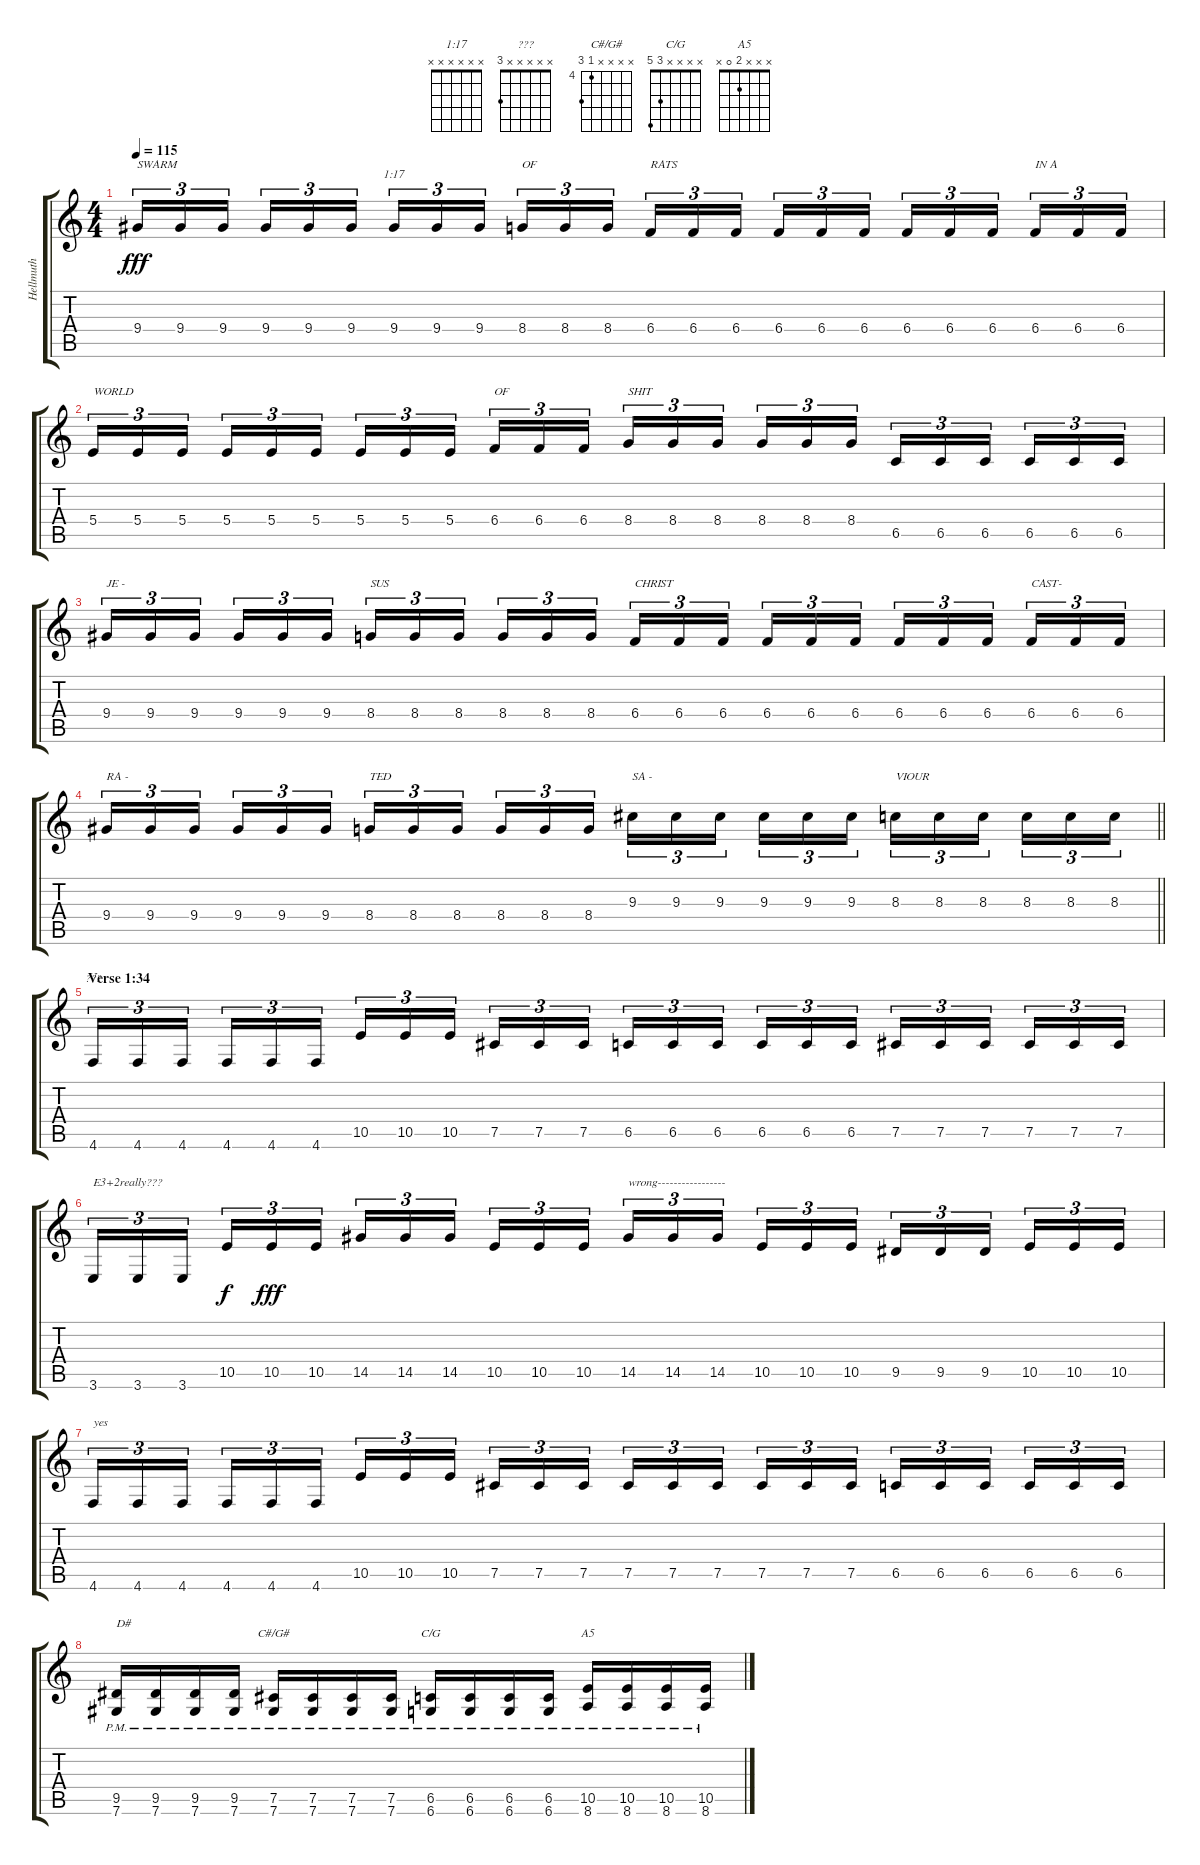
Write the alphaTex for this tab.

\track ("Hellmuth" "Hellmuth") {instrument overdrivenguitar}
\staff {score tabs}
\tuning (Db4 Ab3 E3 B2 Gb2 Db2) {hide}
\chord ("1:17" x x x x x x)
\chord ("???" x x x x x 3)
\chord ("C#/G#" x x x x 4 6) {firstfret 4}
\chord ("C/G" x x x x 3 5)
\chord ("A5" x x x 2 0 x)
\ts (4 4)
\tempo 115
\clef g2
\ks c
9.4.16{tu (3 2) txt "SWARM" dy fff} 9.4.16{tu (3 2)} 9.4.16{tu (3 2) beam splitsecondary} 9.4.16{tu (3 2)} 9.4.16{tu (3 2)} 9.4.16{tu (3 2)} 9.4.16{tu (3 2) ch "1:17"} 9.4.16{tu (3 2)} 9.4.16{tu (3 2) beam splitsecondary} 8.4.16{tu (3 2) txt "OF"} 8.4.16{tu (3 2)} 8.4.16{tu (3 2)} 6.4.16{tu (3 2) txt "RATS"} 6.4.16{tu (3 2)} 6.4.16{tu (3 2) beam splitsecondary} 6.4.16{tu (3 2)} 6.4.16{tu (3 2)} 6.4.16{tu (3 2)} 6.4.16{tu (3 2)} 6.4.16{tu (3 2)} 6.4.16{tu (3 2) beam splitsecondary} 6.4.16{tu (3 2) txt "IN A"} 6.4.16{tu (3 2)} 6.4.16{tu (3 2)} |
5.4.16{tu (3 2) txt "WORLD"} 5.4.16{tu (3 2)} 5.4.16{tu (3 2) beam splitsecondary} 5.4.16{tu (3 2)} 5.4.16{tu (3 2)} 5.4.16{tu (3 2)} 5.4.16{tu (3 2)} 5.4.16{tu (3 2)} 5.4.16{tu (3 2) beam splitsecondary} 6.4.16{tu (3 2) txt "OF"} 6.4.16{tu (3 2)} 6.4.16{tu (3 2)} 8.4.16{tu (3 2) txt "SHIT"} 8.4.16{tu (3 2)} 8.4.16{tu (3 2) beam splitsecondary} 8.4.16{tu (3 2)} 8.4.16{tu (3 2)} 8.4.16{tu (3 2)} 6.5.16{tu (3 2)} 6.5.16{tu (3 2)} 6.5.16{tu (3 2) beam splitsecondary} 6.5.16{tu (3 2)} 6.5.16{tu (3 2)} 6.5.16{tu (3 2)} |
9.4.16{tu (3 2) txt "JE -"} 9.4.16{tu (3 2)} 9.4.16{tu (3 2) beam splitsecondary} 9.4.16{tu (3 2)} 9.4.16{tu (3 2)} 9.4.16{tu (3 2)} 8.4.16{tu (3 2) txt "SUS"} 8.4.16{tu (3 2)} 8.4.16{tu (3 2) beam splitsecondary} 8.4.16{tu (3 2)} 8.4.16{tu (3 2)} 8.4.16{tu (3 2)} 6.4.16{tu (3 2) txt "CHRIST"} 6.4.16{tu (3 2)} 6.4.16{tu (3 2) beam splitsecondary} 6.4.16{tu (3 2)} 6.4.16{tu (3 2)} 6.4.16{tu (3 2)} 6.4.16{tu (3 2)} 6.4.16{tu (3 2)} 6.4.16{tu (3 2) beam splitsecondary} 6.4.16{tu (3 2) txt "CAST-"} 6.4.16{tu (3 2)} 6.4.16{tu (3 2)} |
\barLineRight lightlight
9.4.16{tu (3 2) txt "RA -"} 9.4.16{tu (3 2)} 9.4.16{tu (3 2) beam splitsecondary} 9.4.16{tu (3 2)} 9.4.16{tu (3 2)} 9.4.16{tu (3 2)} 8.4.16{tu (3 2) txt "TED"} 8.4.16{tu (3 2)} 8.4.16{tu (3 2) beam splitsecondary} 8.4.16{tu (3 2)} 8.4.16{tu (3 2)} 8.4.16{tu (3 2)} 9.3.16{tu (3 2) txt "SA - "} 9.3.16{tu (3 2)} 9.3.16{tu (3 2) beam splitsecondary} 9.3.16{tu (3 2)} 9.3.16{tu (3 2)} 9.3.16{tu (3 2)} 8.3.16{tu (3 2) txt "VIOUR"} 8.3.16{tu (3 2)} 8.3.16{tu (3 2) beam splitsecondary} 8.3.16{tu (3 2)} 8.3.16{tu (3 2)} 8.3.16{tu (3 2)} |
\section ("" "Verse 1:34")
4.6.16{tu (3 2) ch "???"} 4.6.16{tu (3 2)} 4.6.16{tu (3 2) beam splitsecondary} 4.6.16{tu (3 2)} 4.6.16{tu (3 2)} 4.6.16{tu (3 2)} 10.5.16{tu (3 2)} 10.5.16{tu (3 2)} 10.5.16{tu (3 2) beam splitsecondary} 7.5.16{tu (3 2)} 7.5.16{tu (3 2)} 7.5.16{tu (3 2)} 6.5.16{tu (3 2)} 6.5.16{tu (3 2)} 6.5.16{tu (3 2) beam splitsecondary} 6.5.16{tu (3 2)} 6.5.16{tu (3 2)} 6.5.16{tu (3 2)} 7.5.16{tu (3 2)} 7.5.16{tu (3 2)} 7.5.16{tu (3 2) beam splitsecondary} 7.5.16{tu (3 2)} 7.5.16{tu (3 2)} 7.5.16{tu (3 2)} |
3.6.16{tu (3 2) txt "E3+2really???"} 3.6.16{tu (3 2)} 3.6.16{tu (3 2) beam splitsecondary} 10.5.16{tu (3 2) dy f} 10.5.16{tu (3 2) dy fff} 10.5.16{tu (3 2)} 14.5.16{tu (3 2)} 14.5.16{tu (3 2)} 14.5.16{tu (3 2) beam splitsecondary} 10.5.16{tu (3 2)} 10.5.16{tu (3 2)} 10.5.16{tu (3 2)} 14.5.16{tu (3 2) txt "wrong-----------------"} 14.5.16{tu (3 2)} 14.5.16{tu (3 2) beam splitsecondary} 10.5.16{tu (3 2)} 10.5.16{tu (3 2)} 10.5.16{tu (3 2)} 9.5.16{tu (3 2)} 9.5.16{tu (3 2)} 9.5.16{tu (3 2) beam splitsecondary} 10.5.16{tu (3 2)} 10.5.16{tu (3 2)} 10.5.16{tu (3 2)} |
4.6.16{tu (3 2) txt "yes"} 4.6.16{tu (3 2)} 4.6.16{tu (3 2) beam splitsecondary} 4.6.16{tu (3 2)} 4.6.16{tu (3 2)} 4.6.16{tu (3 2)} 10.5.16{tu (3 2)} 10.5.16{tu (3 2)} 10.5.16{tu (3 2) beam splitsecondary} 7.5.16{tu (3 2)} 7.5.16{tu (3 2)} 7.5.16{tu (3 2)} 7.5.16{tu (3 2)} 7.5.16{tu (3 2)} 7.5.16{tu (3 2) beam splitsecondary} 7.5.16{tu (3 2)} 7.5.16{tu (3 2)} 7.5.16{tu (3 2)} 6.5.16{tu (3 2)} 6.5.16{tu (3 2)} 6.5.16{tu (3 2) beam splitsecondary} 6.5.16{tu (3 2)} 6.5.16{tu (3 2)} 6.5.16{tu (3 2)} |
(9.5{pm} 7.6{pm}).16{txt "D#"} (9.5{pm} 7.6{pm}).16 (9.5{pm} 7.6{pm}).16 (9.5{pm} 7.6{pm}).16 (7.5{pm} 7.6{pm}).16{ch "C#/G#"} (7.5{pm} 7.6{pm}).16 (7.5{pm} 7.6{pm}).16 (7.5{pm} 7.6{pm}).16 (6.5{pm} 6.6{pm}).16{ch "C/G"} (6.5{pm} 6.6{pm}).16 (6.5{pm} 6.6{pm}).16 (6.5{pm} 6.6{pm}).16 (10.5{pm} 8.6{pm}).16{ch "A5"} (10.5{pm} 8.6{pm}).16 (10.5{pm} 8.6{pm}).16 (10.5{pm} 8.6{pm}).16
